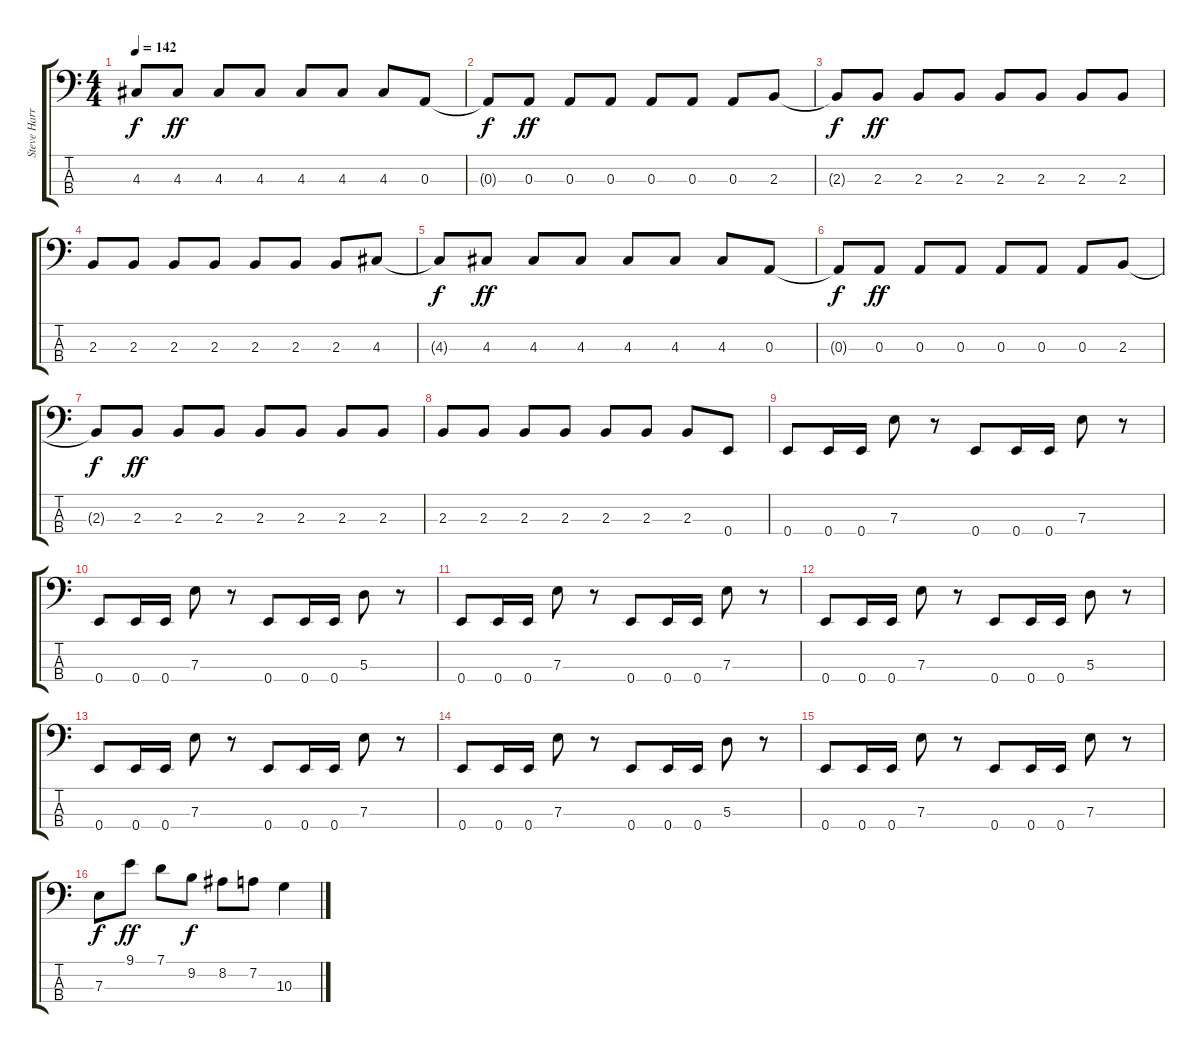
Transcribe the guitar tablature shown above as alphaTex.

\track ("Steve Harris" "Steve Harr") {instrument electricbassfinger}
\staff {score tabs}
\tuning (G2 D2 A1 E1) {hide}
\ts (4 4)
\tempo 142
\clef f4
\ks c
4.3{t}.8{dy f} 4.3.8{dy ff} 4.3.8 4.3.8 4.3.8 4.3.8 4.3.8 0.3.8 |
0.3{t}.8{dy f} 0.3.8{dy ff} 0.3.8 0.3.8 0.3.8 0.3.8 0.3.8 2.3.8 |
2.3{t}.8{dy f} 2.3.8{dy ff} 2.3.8 2.3.8 2.3.8 2.3.8 2.3.8 2.3.8 |
2.3.8 2.3.8 2.3.8 2.3.8 2.3.8 2.3.8 2.3.8 4.3.8 |
4.3{t}.8{dy f} 4.3.8{dy ff} 4.3.8 4.3.8 4.3.8 4.3.8 4.3.8 0.3.8 |
0.3{t}.8{dy f} 0.3.8{dy ff} 0.3.8 0.3.8 0.3.8 0.3.8 0.3.8 2.3.8 |
2.3{t}.8{dy f} 2.3.8{dy ff} 2.3.8 2.3.8 2.3.8 2.3.8 2.3.8 2.3.8 |
2.3.8 2.3.8 2.3.8 2.3.8 2.3.8 2.3.8 2.3.8 0.4.8 |
0.4.8 0.4.16 0.4.16 7.3.8 r.8 0.4.8 0.4.16 0.4.16 7.3.8 r.8 |
0.4.8 0.4.16 0.4.16 7.3.8 r.8 0.4.8 0.4.16 0.4.16 5.3.8 r.8 |
0.4.8 0.4.16 0.4.16 7.3.8 r.8 0.4.8 0.4.16 0.4.16 7.3.8 r.8 |
0.4.8 0.4.16 0.4.16 7.3.8 r.8 0.4.8 0.4.16 0.4.16 5.3.8 r.8 |
0.4.8 0.4.16 0.4.16 7.3.8 r.8 0.4.8 0.4.16 0.4.16 7.3.8 r.8 |
0.4.8 0.4.16 0.4.16 7.3.8 r.8 0.4.8 0.4.16 0.4.16 5.3.8 r.8 |
0.4.8 0.4.16 0.4.16 7.3.8 r.8 0.4.8 0.4.16 0.4.16 7.3.8 r.8 |
7.3.8{dy f} 9.1.8{dy ff} 7.1.8 9.2.8{dy f} 8.2.8 7.2.8 10.3.4
